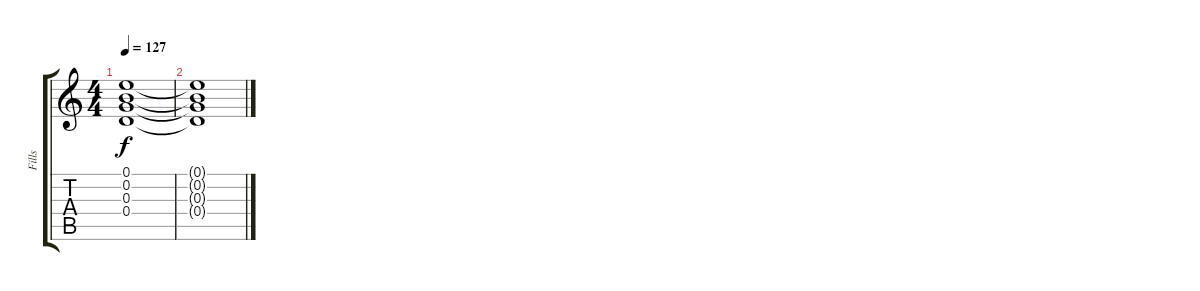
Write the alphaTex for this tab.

\track ("Fills" "Fills") {instrument distortionguitar}
\staff {score tabs}
\tuning (E4 B3 G3 D3 A2 E2) {hide}
\ts (4 4)
\tempo 127
\clef g2
\ks c
(0.1{t} 0.2{t} 0.3{t} 0.4{t}).1{dy f volume 0} |
(0.1{t} 0.2{t} 0.3{t} 0.4{t}).1
